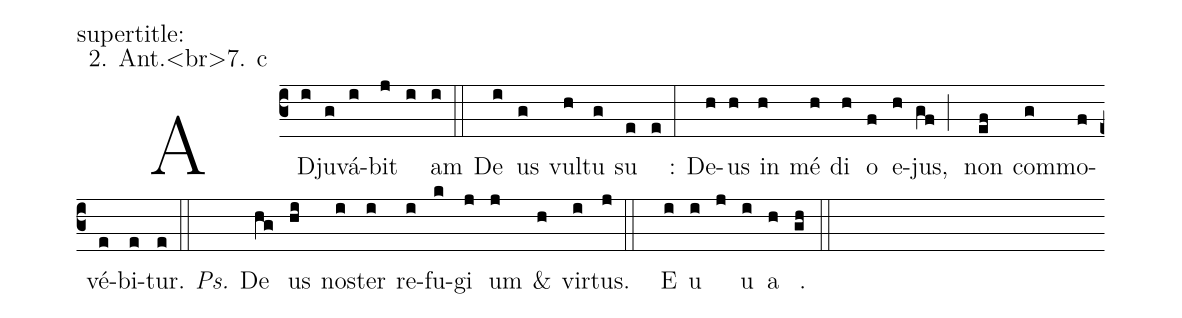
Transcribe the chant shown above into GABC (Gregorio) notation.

annotation: 2. Ant.<br>7. c;
%%
(c3) AD(i)ju(g)vá(i)bit(j) е(i) am(i::) De(i) us(g) vul(h)tu(g) su(e) о(e:) : De(h)us(h) in(h) mé(h)
di(h) o(f) e(h)jus,(gf;) non(ef) com(g)mo(f)vé(e)bi(e)tur.(e::) <i>Ps.</i> De(hg) us(hi) nos(i)ter(i) re(i)fu(k)gi(j)
um(j) &(h) vir(i)tus.(j::) E(i) u(i) о(j) u(i) a(h) е.(gh::)
